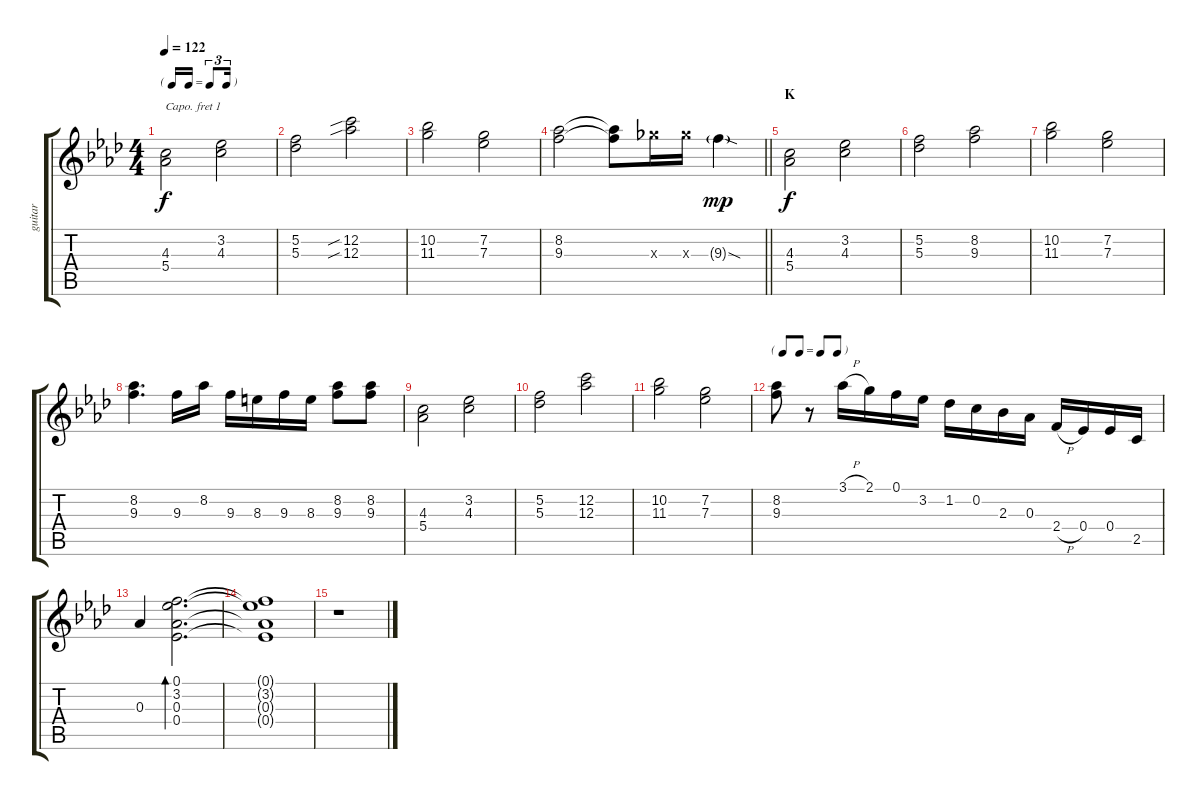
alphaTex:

\track ("guitar" "guitar") {instrument electricguitarjazz}
\staff {score tabs}
\capo 1
\tuning (E4 B3 G3 D3 A2 E2) {hide}
\ts (4 4)
\tf triplet16th
\tempo 122
\clef g2
\ks ab
(4.3 5.4).2{dy f} (3.2 4.3).2 |
(5.2 5.3).2 (12.2{sib} 12.3{sib}).2 |
(10.2 11.3).2 (7.2 7.3).2 |
\barLineRight lightlight
(8.2 9.3).2 (8.2{t} 9.3{t}).8 10.3{x}.16 10.3{x}.16 9.3{sod g}.4{dy mp} |
\section ("" "K")
(4.3 5.4).2{dy f} (3.2 4.3).2 |
(5.2 5.3).2 (8.2 9.3).2 |
(10.2 11.3).2 (7.2 7.3).2 |
(8.2 9.3).4{d} 9.3.16 8.2.16 9.3.16 8.3.16 9.3.16 8.3.16 (8.2 9.3).8 (8.2 9.3).8 |
(4.3 5.4).2 (3.2 4.3).2 |
(5.2 5.3).2 (12.2 12.3).2 |
(10.2 11.3).2 (7.2 7.3).2 |
\tf none
(8.2 9.3).8 r.8 3.1{h}.16 2.1.16 0.1.16 3.2.16 1.2.16 0.2.16 2.3.16 0.3.16 2.4{h}.16 0.4.16 0.4.16 2.5.16 |
0.3.4 (0.1 3.2 0.3 0.4).2{d bd 120} |
(0.1{t} 3.2{t} 0.3{t} 0.4{t}).1 |
r.1
